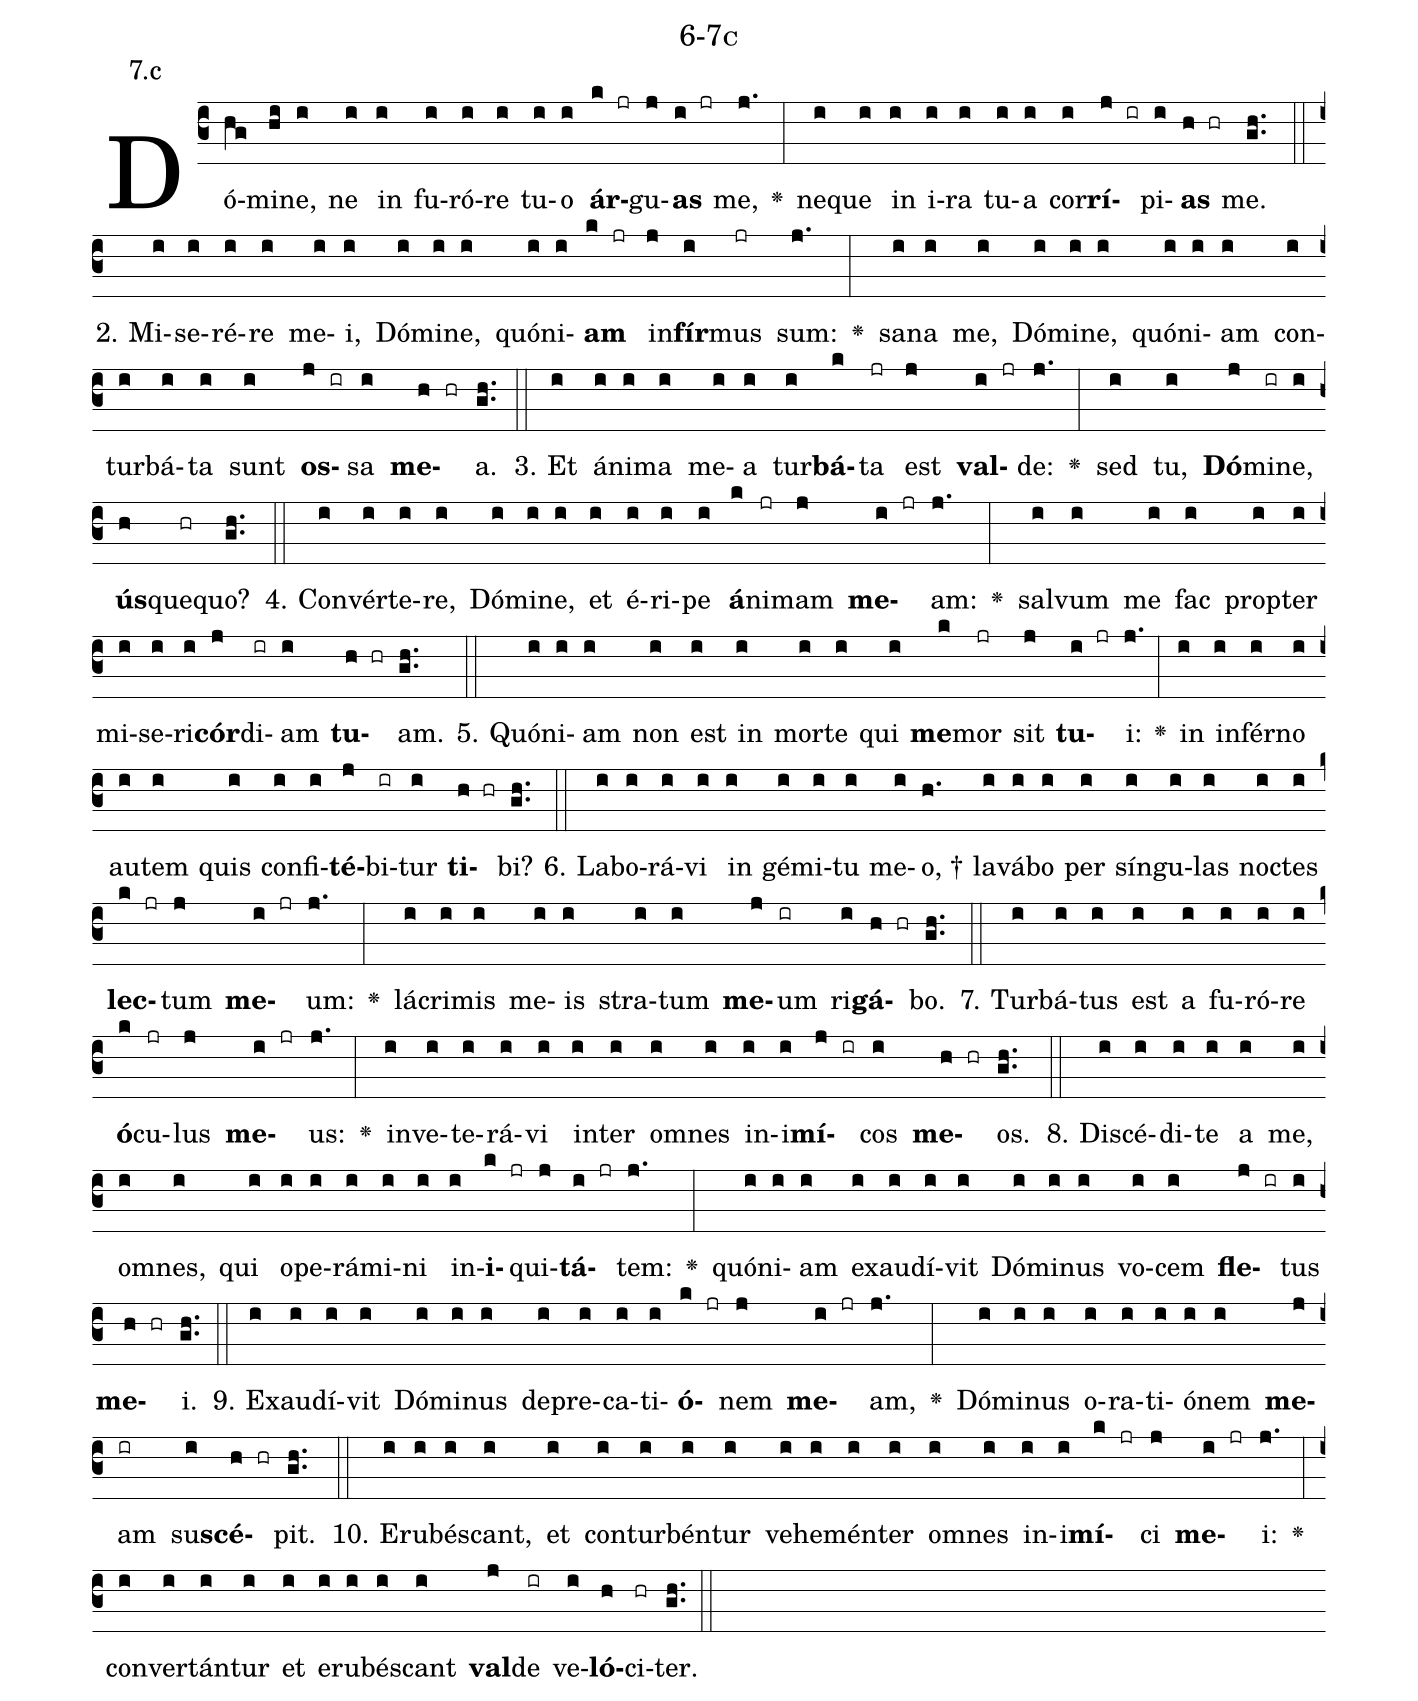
name: 6-7c;
annotation: 7.c;
%%
(c3)Dó(hg)mi(hi)ne,(i) ne(i) in(i) fu(i)ró(i)re(i) tu(i)o(i) <b>ár</b>(k jr)gu(j)<b>as</b>(i jr) me,(j.) <v>\greheightstar</v>(:) ne(i)que(i) in(i) i(i)ra(i) tu(i)a(i) cor(i)<b>rí</b>(j ir)pi(i)<b>as</b>(h hr) me.(gh..) (::)
2. Mi(i)se(i)ré(i)re(i) me(i)i,(i) Dó(i)mi(i)ne,(i) quón(i)i(i)<b>am</b>(k jr) in(j)<b>fír</b>(i)mus(jr) sum:(j.) <v>\greheightstar</v>(:) sa(i)na(i) me,(i) Dó(i)mi(i)ne,(i) quón(i)i(i)am(i) con(i)tur(i)bá(i)ta(i) sunt(i) <b>os</b>(j ir)sa(i) <b>me</b>(h hr)a.(gh..) (::)
3. Et(i) á(i)ni(i)ma(i) me(i)a(i) tur(i)<b>bá</b>(k)ta(jr) est(j) <b>val</b>(i jr)de:(j.) <v>\greheightstar</v>(:) sed(i) tu,(i) <b>Dó</b>(j)mi(ir)ne,(i) <b>ús</b>(h)que(hr)quo?(gh..) (::)
4. Con(i)vér(i)te(i)re,(i) Dó(i)mi(i)ne,(i) et(i) é(i)ri(i)pe(i) <b>á</b>(k)ni(jr)mam(j) <b>me</b>(i jr)am:(j.) <v>\greheightstar</v>(:) sal(i)vum(i) me(i) fac(i) prop(i)ter(i) mi(i)se(i)ri(i)<b>cór</b>(j)di(ir)am(i) <b>tu</b>(h hr)am.(gh..) (::)
5. Quón(i)i(i)am(i) non(i) est(i) in(i) mor(i)te(i) qui(i) <b>me</b>(k)mor(jr) sit(j) <b>tu</b>(i jr)i:(j.) <v>\greheightstar</v>(:) in(i) in(i)fér(i)no(i) au(i)tem(i) quis(i) con(i)fi(i)<b>té</b>(j)bi(ir)tur(i) <b>ti</b>(h hr)bi?(gh..) (::)
6. La(i)bo(i)rá(i)vi(i) in(i) gé(i)mi(i)tu(i) me(i)o, †(h.) la(i)vá(i)bo(i) per(i) sín(i)gu(i)las(i) noc(i)tes(i) <b>lec</b>(k jr)tum(j) <b>me</b>(i jr)um:(j.) <v>\greheightstar</v>(:) lá(i)cri(i)mis(i) me(i)is(i) stra(i)tum(i) <b>me</b>(j)um(ir) ri(i)<b>gá</b>(h hr)bo.(gh..) (::)
7. Tur(i)bá(i)tus(i) est(i) a(i) fu(i)ró(i)re(i) <b>ó</b>(k)cu(jr)lus(j) <b>me</b>(i jr)us:(j.) <v>\greheightstar</v>(:) in(i)ve(i)te(i)rá(i)vi(i) in(i)ter(i) om(i)nes(i) in(i)i(i)<b>mí</b>(j ir)cos(i) <b>me</b>(h hr)os.(gh..) (::)
8. Di(i)scé(i)di(i)te(i) a(i) me,(i) om(i)nes,(i) qui(i) o(i)pe(i)rá(i)mi(i)ni(i) in(i)<b>i</b>(k jr)qui(j)<b>tá</b>(i jr)tem:(j.) <v>\greheightstar</v>(:) quón(i)i(i)am(i) ex(i)au(i)dí(i)vit(i) Dó(i)mi(i)nus(i) vo(i)cem(i) <b>fle</b>(j ir)tus(i) <b>me</b>(h hr)i.(gh..) (::)
9. Ex(i)au(i)dí(i)vit(i) Dó(i)mi(i)nus(i) de(i)pre(i)ca(i)ti(i)<b>ó</b>(k jr)nem(j) <b>me</b>(i jr)am,(j.) <v>\greheightstar</v>(:) Dó(i)mi(i)nus(i) o(i)ra(i)ti(i)ó(i)nem(i) <b>me</b>(j)am(ir) su(i)<b>scé</b>(h hr)pit.(gh..) (::)
10. E(i)ru(i)bés(i)cant,(i) et(i) con(i)tur(i)bén(i)tur(i) ve(i)he(i)mén(i)ter(i) om(i)nes(i) in(i)i(i)<b>mí</b>(k jr)ci(j) <b>me</b>(i jr)i:(j.) <v>\greheightstar</v>(:) con(i)ver(i)tán(i)tur(i) et(i) e(i)ru(i)bés(i)cant(i) <b>val</b>(j)de(ir) ve(i)<b>ló</b>(h)ci(hr)ter.(gh..) (::)
